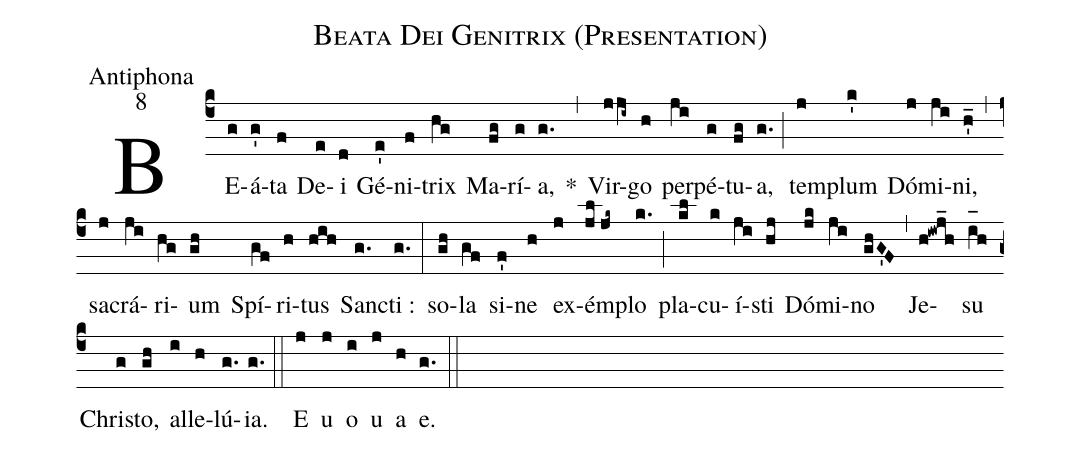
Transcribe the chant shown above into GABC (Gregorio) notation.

name:Beata Dei Genitrix (Presentation);
office-part:Antiphona;
mode:8;
%%
(c4) BE(g)á(g')ta(f) De(e)i(d) Gé(e')ni(f)trix(hg) Ma(fg)rí(g)a,(g.) *(,) Vir(jji~)go(h) per(ji)pé(g)tu(fg)a,(g.) (;) tem(j)plum(k') Dó(j)mi(ji)ni,(h'_) (,) sa(j)crá(ji)ri(hg)um(gh) Spí(gf)ri(h)tus(hih) San(g.)cti :(g.) (:) so(gh)la(gf) si(f')ne(h) ex(j)ém(jl//jk~)plo(k.) (;) pla(kl)cu(k)í(ji)sti(hj) Dó(jk)mi(ji)no(ghG'F) (,) Je(h!iwj_h)su(i_[oh:h]h) Chri(g)sto,(gh) al(i)le(h)lú(g.){ia}.(g.) (::) <eu>E(j) u(j) o(i) u(j) a(h) e.</eu>(g.) (::)
